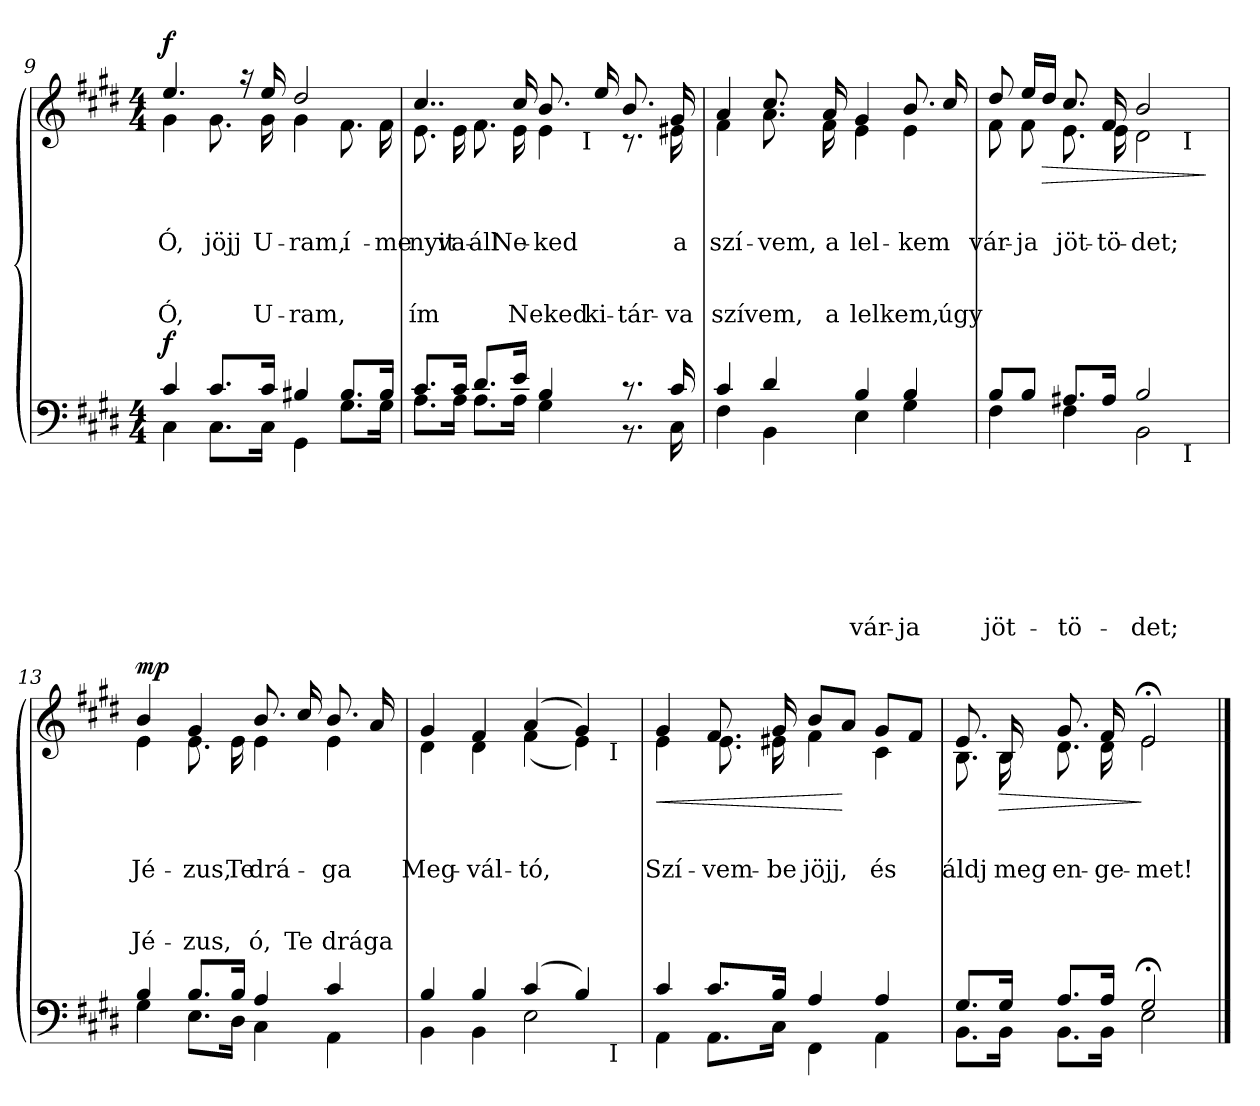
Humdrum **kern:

**kern	**text	**text	**text	**text	**text	**text	**text	**dynam	**kern	**text	**text	**text	**text	**text	**text	**dynam
*part2	*part2	*part2	*part2	*part2	*part2	*part2	*part2	*part2	*part1	*part1	*part1	*part1	*part1	*part1	*part1	*part1
*staff2	*staff2	*staff2	*staff2	*staff2	*staff2	*staff2	*staff2	*staff2	*staff1	*staff1	*staff1	*staff1	*staff1	*staff1	*staff1	*staff1
!!LO:LB:g=z
*clefF4	*	*	*	*	*	*	*	*	*clefG2	*	*	*	*	*	*	*
*k[f#c#g#d#]	*	*	*	*	*	*	*	*	*k[f#c#g#d#]	*	*	*	*	*	*	*
*c#:	*	*	*	*	*	*	*	*	*c#:	*	*	*	*	*	*	*
*M4/4	*	*	*	*	*	*	*	*	*M4/4	*	*	*	*	*	*	*
=9	=9	=9	=9	=9	=9	=9	=9	=9	=9	=9	=9	=9	=9	=9	=9	=9
*^	*	*	*	*	*	*	*	*	*	*	*	*	*	*	*	*
!	!	!	!	!	!	!	!	!	!	!	!	!	!	!	!	!LO:LY:a	!
*	*	*	*	*	*	*	*	*	*	*^	*	*	*	*	*	*	*
!	!	!	!	!	!	!	!	!	!LO:DY:a	!	!	!	!	!LO:LY:b	!	!	!	!LO:DY:a
4c#/	4C#\	.	.	.	.	.	.	.	f	4.ee/	4g#\	.	.	Ó,	.	.	Ó,	f
!	!	!	!	!	!	!	!	!	!	!	!	!	!	!LO:LY:b	!	!	!	!
8.c#/L	8.C#\L	.	.	.	.	.	.	.	.	.	8.g#\	.	.	jöjj	.	.	.	.
.	.	.	.	.	.	.	.	.	.	16raa	.	.	.	.	.	.	.	.
!	!	!	!	!	!	!	!	!	!	!	!	!	!	!	!	!	!LO:LY:a	!
!	!	!	!	!	!	!	!	!	!	!	!	!	!	!LO:LY:b	!	!	!	!
16c#/Jk	16C#\Jk	.	.	.	.	.	.	.	.	16ee/	16g#\	.	.	U-	.	.	U-	.
!	!	!	!	!	!	!	!	!	!	!	!	!	!	!	!	!	!LO:LY:a	!
!	!	!	!	!	!	!	!	!	!	!	!	!	!	!LO:LY:b	!	!	!	!
4B#X/	4GG#\	.	.	.	.	.	.	.	.	2dd#/	4g#\	.	.	-ram,	.	.	-ram,	.
!	!	!	!	!	!	!	!	!	!	!	!	!	!	!LO:LY:b	!	!	!	!
8.B#/L	8.G#\L	.	.	.	.	.	.	.	.	.	8.f#\	.	.	í-	.	.	.	.
!	!	!	!	!	!	!	!	!	!	!	!	!	!	!LO:LY:b	!	!	!	!
16B#/Jk	16G#\Jk	.	.	.	.	.	.	.	.	.	16f#\	.	.	-me	.	.	.	.
*	*	*	*	*	*	*	*	*	*	*v	*v	*	*	*	*	*	*	*
=10	=10	=10	=10	=10	=10	=10	=10	=10	=10	=10	=10	=10	=10	=10	=10	=10	=10
*	*	*	*	*	*	*	*	*	*	*^	*	*	*	*	*	*	*
!	!	!	!	!	!	!	!	!	!	!	!	!	!	!	!	!	!LO:LY:a	!
!	!	!	!	!	!	!	!	!	!	!	!	!	!	!LO:LY:b	!	!	!	!
*	*	*	*	*	*	*	*	*	*	*	*^	*	*	*	*	*	*	*
8.c#/L	8.A\L	.	.	.	.	.	.	.	.	4..cc#/	8.e\	2ryy	.	.	nyit-	.	.	ím	.
!	!	!	!	!	!	!	!	!	!	!	!	!	!	!	!LO:LY:b	!	!	!	!
16c#/Jk	16A\Jk	.	.	.	.	.	.	.	.	.	16e\	.	.	.	-va	.	.	.	.
!	!	!	!	!	!	!	!	!	!	!	!	!	!	!	!LO:LY:b	!	!	!	!
8.d#/L	8.A\L	.	.	.	.	.	.	.	.	.	8.f#\	.	.	.	áll	.	.	.	.
!	!	!	!	!	!	!	!	!	!	!	!	!	!	!	!	!	!	!LO:LY:a	!
!	!	!	!	!	!	!	!	!	!	!	!	!	!	!	!LO:LY:b	!	!	!	!
16e/Jk	16A\Jk	.	.	.	.	.	.	.	.	16cc#/	16e\	.	.	.	Ne-	.	.	Neked	.
!	!	!	!	!	!	!	!	!	!	!	!	!	!	!	!LO:LY:b	!	!	!	!
4B/	4G#\	.	.	.	.	.	.	.	.	8.b/	4e\	8ryy	.	.	-ked	.	.	.	.
.	.	.	.	.	.	.	.	.	.	.	.	32ryy	.	.	.	.	.	.	.
!	!	!	!	!	!	!	!	!	!	!	!	!LO:TX:b:t=I	!	!	!	!	!	!	!
.	.	.	.	.	.	.	.	.	.	.	.	4ryy	.	.	.	.	.	.	.
!	!	!	!	!	!	!	!	!	!	!	!	!	!	!	!	!	!	!LO:LY:a	!
.	.	.	.	.	.	.	.	.	.	16ee/	.	.	.	.	.	.	.	ki-	.
!	!	!	!	!	!	!	!	!	!	!	!	!	!	!	!	!	!	!LO:LY:a	!
8.r	8.r	.	.	.	.	.	.	.	.	8.b/	8.rc	.	.	.	.	.	.	-tár-	.
.	.	.	.	.	.	.	.	.	.	.	.	16.ryy	.	.	.	.	.	.	.
!	!	!	!	!	!	!	!	!	!	!	!	!	!	!	!	!	!	!LO:LY:a	!
!	!	!	!	!	!	!	!	!	!	!	!	!	!	!	!LO:LY:b	!	!	!	!
16c#/	16C#\	.	.	.	.	.	.	.	.	16g#/	16e#X\	.	.	.	a	.	.	-va	.
*	*	*	*	*	*	*	*	*	*	*v	*v	*v	*	*	*	*	*	*	*
=11	=11	=11	=11	=11	=11	=11	=11	=11	=11	=11	=11	=11	=11	=11	=11	=11	=11
*	*	*	*	*	*	*	*	*	*	*^	*	*	*	*	*	*	*
*	*	*	*	*	*	*	*	*	*	*	*^	*	*	*	*	*	*	*
!	!	!	!	!	!	!	!	!	!	!	!	!	!	!	!	!	!	!LO:LY:a	!
*	*	*	*	*	*	*	*	*	*	*	*v	*v	*	*	*	*	*	*	*
*	*	*	*	*	*	*	*	*	*	*	*^	*	*	*	*	*	*	*
!	!	!	!	!	!	!	!	!	!	!	!	!	!	!	!LO:LY:b	!	!	!	!
*	*	*	*	*	*	*	*	*	*	*	*v	*v	*	*	*	*	*	*	*
4c#/	4F#\	.	.	.	.	.	.	.	.	4a/	4f#\	.	.	szí-	.	.	szívem,	.
!	!	!	!	!	!	!	!	!	!	!	!	!	!	!LO:LY:b	!	!	!	!
4d#/	4BB\	.	.	.	.	.	.	.	.	8.cc#/	8.a\	.	.	-vem,	.	.	.	.
!	!	!	!	!	!	!	!	!	!	!	!	!	!	!	!	!	!LO:LY:a	!
!	!	!	!	!	!	!	!	!	!	!	!	!	!	!LO:LY:b	!	!	!	!
.	.	.	.	.	.	.	.	.	.	16a/	16f#\	.	.	a	.	.	a	.
!	!	!	!	!	!	!	!	!LO:LY:b	!	!	!	!	!	!	!	!	!	!
!	!	!	!	!	!	!	!	!	!	!	!	!	!	!	!	!	!LO:LY:a	!
!	!	!	!	!	!	!	!	!	!	!	!	!	!	!LO:LY:b	!	!	!	!
4B/	4E\	.	.	.	.	.	.	vár-	.	4g#/	4e\	.	.	lel-	.	.	lelkem,	.
!	!	!	!	!	!	!	!	!LO:LY:b	!	!	!	!	!	!	!	!	!	!
!	!	!	!	!	!	!	!	!	!	!	!	!	!	!LO:LY:b	!	!	!	!
4B/	4G#\	.	.	.	.	.	.	-ja	.	8.b/	4e\	.	.	-kem	.	.	.	.
!	!	!	!	!	!	!	!	!	!	!	!	!	!	!	!	!	!LO:LY:a	!
.	.	.	.	.	.	.	.	.	.	16cc#/	.	.	.	.	.	.	úgy	.
*	*	*	*	*	*	*	*	*	*	*v	*v	*	*	*	*	*	*	*
=12	=12	=12	=12	=12	=12	=12	=12	=12	=12	=12	=12	=12	=12	=12	=12	=12	=12
!	!	!	!	!	!	!	!	!LO:LY:b	!	!	!	!	!	!	!	!	!
*	*	*	*	*	*	*	*	*	*	*^	*	*	*	*	*	*	*
!	!	!	!	!	!	!	!	!	!	!	!	!	!	!LO:LY:b	!	!	!	!
*	*^	*	*	*	*	*	*	*	*	*	*^	*	*	*	*	*	*	*
8B/L	4F#\	2.ryy	.	.	.	.	.	.	jöt-	.	8dd#/	8f#\	2.ryy	.	.	vár-	.	.	.	.
!	!	!	!	!	!	!	!	!	!	!	!	!	!	!	!	!LO:LY:b	!	!	!	!
8B/J	.	.	.	.	.	.	.	.	.	.	16ee/LL	8f#\	.	.	.	-ja	.	.	.	.
!	!	!	!	!	!	!	!	!	!	!	!	!	!	!	!	!	!	!	!	!LO:HP:b
.	.	.	.	.	.	.	.	.	.	.	16dd#/JJ	.	.	.	.	.	.	.	.	>
!	!	!	!	!	!	!	!	!	!LO:LY:b	!	!	!	!	!	!	!	!	!	!	!
!	!	!	!	!	!	!	!	!	!	!	!	!	!	!	!	!LO:LY:b	!	!	!	!
8.A#X/L	4F#\	.	.	.	.	.	.	.	-tö-	.	8.cc#/	8.e\	.	.	.	jöt-	.	.	.	.
!	!	!	!	!	!	!	!	!	!	!	!	!	!	!	!	!LO:LY:b	!	!	!	!
16A#/Jk	.	.	.	.	.	.	.	.	.	.	16f#/	16e\	.	.	.	-tö-	.	.	.	.
!	!	!	!	!	!	!	!	!	!LO:LY:b	!	!	!	!	!	!	!	!	!	!	!
!	!	!	!	!	!	!	!	!	!	!	!	!	!	!	!	!LO:LY:b	!	!	!	!
2B/	2BB\	.	.	.	.	.	.	.	-det;	.	2b/	2d#\	.	.	.	-det;	.	.	.	.
!	!	!	!	!	!	!	!	!	!	!	!	!	!LO:TX:b:t=I	!	!	!	!	!	!	!
!	!	!LO:TX:b:t=I	!	!	!	!	!	!	!	!	!	!	!	!	!	!	!	!	!	!
.	.	4ryy	.	.	.	.	.	.	.	.	.	.	4ryy	.	.	.	.	.	.	.
.	.	.	.	.	.	.	.	.	.	.	.	.	.	.	.	.	.	.	.	]
*	*v	*v	*	*	*	*	*	*	*	*	*	*	*	*	*	*	*	*	*	*
*	*	*	*	*	*	*	*	*	*	*v	*v	*v	*	*	*	*	*	*	*
!!LO:LB:g=z
=13	=13	=13	=13	=13	=13	=13	=13	=13	=13	=13	=13	=13	=13	=13	=13	=13	=13
*	*^	*	*	*	*	*	*	*	*	*^	*	*	*	*	*	*	*
*	*	*	*	*	*	*	*	*	*	*	*	*^	*	*	*	*	*	*	*
!	!	!	!	!	!	!	!	!	!	!	!	!	!	!	!	!	!	!	!LO:LY:a	!
*	*v	*v	*	*	*	*	*	*	*	*	*	*	*	*	*	*	*	*	*	*
*	*	*	*	*	*	*	*	*	*	*	*v	*v	*	*	*	*	*	*	*
*	*^	*	*	*	*	*	*	*	*	*	*^	*	*	*	*	*	*	*
!	!	!	!	!	!	!	!	!	!	!	!	!	!	!	!	!LO:LY:b	!	!	!	!LO:DY:b
*	*v	*v	*	*	*	*	*	*	*	*	*	*	*	*	*	*	*	*	*	*
*	*	*	*	*	*	*	*	*	*	*	*v	*v	*	*	*	*	*	*	*
4B/	4G#\	.	.	.	.	.	.	.	.	4b/	4e\	.	.	Jé-	.	.	Jé-	mp
!	!	!	!	!	!	!	!	!	!	!	!	!	!	!	!	!	!LO:LY:a	!
!	!	!	!	!	!	!	!	!	!	!	!	!	!	!LO:LY:b	!	!	!	!
8.B/L	8.E\L	.	.	.	.	.	.	.	.	4g#/	8.e\	.	.	-zus,	.	.	-zus,	.
!	!	!	!	!	!	!	!	!	!	!	!	!	!	!LO:LY:b	!	!	!	!
16B/Jk	16D#\Jk	.	.	.	.	.	.	.	.	.	16e\	.	.	Te	.	.	.	.
!	!	!	!	!	!	!	!	!	!	!	!	!	!	!	!	!	!LO:LY:a	!
!	!	!	!	!	!	!	!	!	!	!	!	!	!	!LO:LY:b	!	!	!	!
4A/	4C#\	.	.	.	.	.	.	.	.	8.b/	4e\	.	.	drá-	.	.	ó,	.
!	!	!	!	!	!	!	!	!	!	!	!	!	!	!	!	!	!LO:LY:a	!
.	.	.	.	.	.	.	.	.	.	16cc#/	.	.	.	.	.	.	Te	.
!	!	!	!	!	!	!	!	!	!	!	!	!	!	!	!	!	!LO:LY:a	!
!	!	!	!	!	!	!	!	!	!	!	!	!	!	!LO:LY:b	!	!	!	!
4c#/	4AA\	.	.	.	.	.	.	.	.	8.b/	4e\	.	.	-ga	.	.	drága	.
.	.	.	.	.	.	.	.	.	.	16a/	.	.	.	.	.	.	.	.
=14	=14	=14	=14	=14	=14	=14	=14	=14	=14	=14	=14	=14	=14	=14	=14	=14	=14	=14
!	!	!	!	!	!	!	!	!	!	!	!	!	!	!LO:LY:b	!	!	!	!
*	*^	*	*	*	*	*	*	*	*	*	*^	*	*	*	*	*	*	*
4B/	4BB\	2..ryy	.	.	.	.	.	.	.	.	4g#/	4d#\	2..ryy	.	.	Meg-	.	.	.	.
!	!	!	!	!	!	!	!	!	!	!	!	!	!	!	!	!LO:LY:b	!	!	!	!
4B/	4BB\	.	.	.	.	.	.	.	.	.	4f#/	4d#\	.	.	.	-vál-	.	.	.	.
!	!	!	!	!	!	!	!	!	!	!	!	!	!	!	!	!LO:LY:b	!	!	!	!
(>4c#/	2E\	.	.	.	.	.	.	.	.	.	(>4a/	(<4f#\	.	.	.	-tó,	.	.	.	.
4B/)	.	.	.	.	.	.	.	.	.	.	4g#/)	4e\)	.	.	.	.	.	.	.	.
!	!	!	!	!	!	!	!	!	!	!	!	!	!LO:TX:b:t=I	!	!	!	!	!	!	!
!	!	!LO:TX:b:t=I	!	!	!	!	!	!	!	!	!	!	!	!	!	!	!	!	!	!
.	.	8ryy	.	.	.	.	.	.	.	.	.	.	8ryy	.	.	.	.	.	.	.
=15	=15	=15	=15	=15	=15	=15	=15	=15	=15	=15	=15	=15	=15	=15	=15	=15	=15	=15	=15	=15
!	!	!	!	!	!	!	!	!	!	!	!	!	!	!	!	!	!	!	!	!LO:HP:b
*	*v	*v	*	*	*	*	*	*	*	*	*	*	*	*	*	*	*	*	*	*
*	*	*	*	*	*	*	*	*	*	*	*v	*v	*	*	*	*	*	*	*
*	*^	*	*	*	*	*	*	*	*	*	*^	*	*	*	*	*	*	*
!	!	!	!	!	!	!	!	!	!	!	!	!	!	!	!	!LO:LY:b	!	!	!	!
*	*v	*v	*	*	*	*	*	*	*	*	*	*	*	*	*	*	*	*	*	*
*	*	*	*	*	*	*	*	*	*	*	*v	*v	*	*	*	*	*	*	*
4c#/	4AA\	.	.	.	.	.	.	.	.	4g#/	4e\	.	.	Szí-	.	.	.	<
!	!	!	!	!	!	!	!	!	!	!	!	!	!	!LO:LY:b	!	!	!	!
8.c#/L	8.AA\L	.	.	.	.	.	.	.	.	8.f#/	8.e\	.	.	-vem-	.	.	.	.
!	!	!	!	!	!	!	!	!	!	!	!	!	!	!LO:LY:b	!	!	!	!
16B/Jk	16C#\Jk	.	.	.	.	.	.	.	.	16g#/	16e#X\	.	.	-be	.	.	.	.
!	!	!	!	!	!	!	!	!	!	!	!	!	!	!LO:LY:b	!	!	!	!
4A/	4FF#\	.	.	.	.	.	.	.	.	8b/L	4f#\	.	.	jöjj,	.	.	.	.
.	.	.	.	.	.	.	.	.	.	8a/J	.	.	.	.	.	.	.	[
!	!	!	!	!	!	!	!	!	!	!	!	!	!	!LO:LY:b	!	!	!	!
4A/	4AA\	.	.	.	.	.	.	.	.	8g#/L	4c#\	.	.	és	.	.	.	.
.	.	.	.	.	.	.	.	.	.	8f#/J	.	.	.	.	.	.	.	.
=16	=16	=16	=16	=16	=16	=16	=16	=16	=16	=16	=16	=16	=16	=16	=16	=16	=16	=16
!	!	!	!	!	!	!	!	!	!	!	!	!	!	!LO:LY:b	!	!	!	!
8.G#/L	8.BB\L	.	.	.	.	.	.	.	.	8.e/	8.B\	.	.	áldj	.	.	.	.
!	!	!	!	!	!	!	!	!	!	!	!	!	!	!	!	!	!	!LO:HP:b
!	!	!	!	!	!	!	!	!	!	!	!	!	!	!LO:LY:b	!	!	!	!
16G#/Jk	16BB\Jk	.	.	.	.	.	.	.	.	16B/	16B\	.	.	meg	.	.	.	>
!	!	!	!	!	!	!	!	!	!	!	!	!	!	!LO:LY:b	!	!	!	!
8.A/L	8.BB\L	.	.	.	.	.	.	.	.	8.g#/	8.d#\	.	.	en-	.	.	.	.
!	!	!	!	!	!	!	!	!	!	!	!	!	!	!LO:LY:b	!	!	!	!
16A/Jk	16BB\Jk	.	.	.	.	.	.	.	.	16f#/	16d#\	.	.	-ge-	.	.	.	.
!	!	!	!	!	!	!	!	!	!	!	!	!	!	!LO:LY:b	!	!	!	!
2G#;/	2E\	.	.	.	.	.	.	.	.	2e;/	2e\	.	.	-met!	.	.	.	]
*v	*v	*	*	*	*	*	*	*	*	*	*	*	*	*	*	*	*	*
*	*	*	*	*	*	*	*	*	*v	*v	*	*	*	*	*	*	*
==	==	==	==	==	==	==	==	==	==	==	==	==	==	==	==	==
*-	*-	*-	*-	*-	*-	*-	*-	*-	*-	*-	*-	*-	*-	*-	*-	*-
